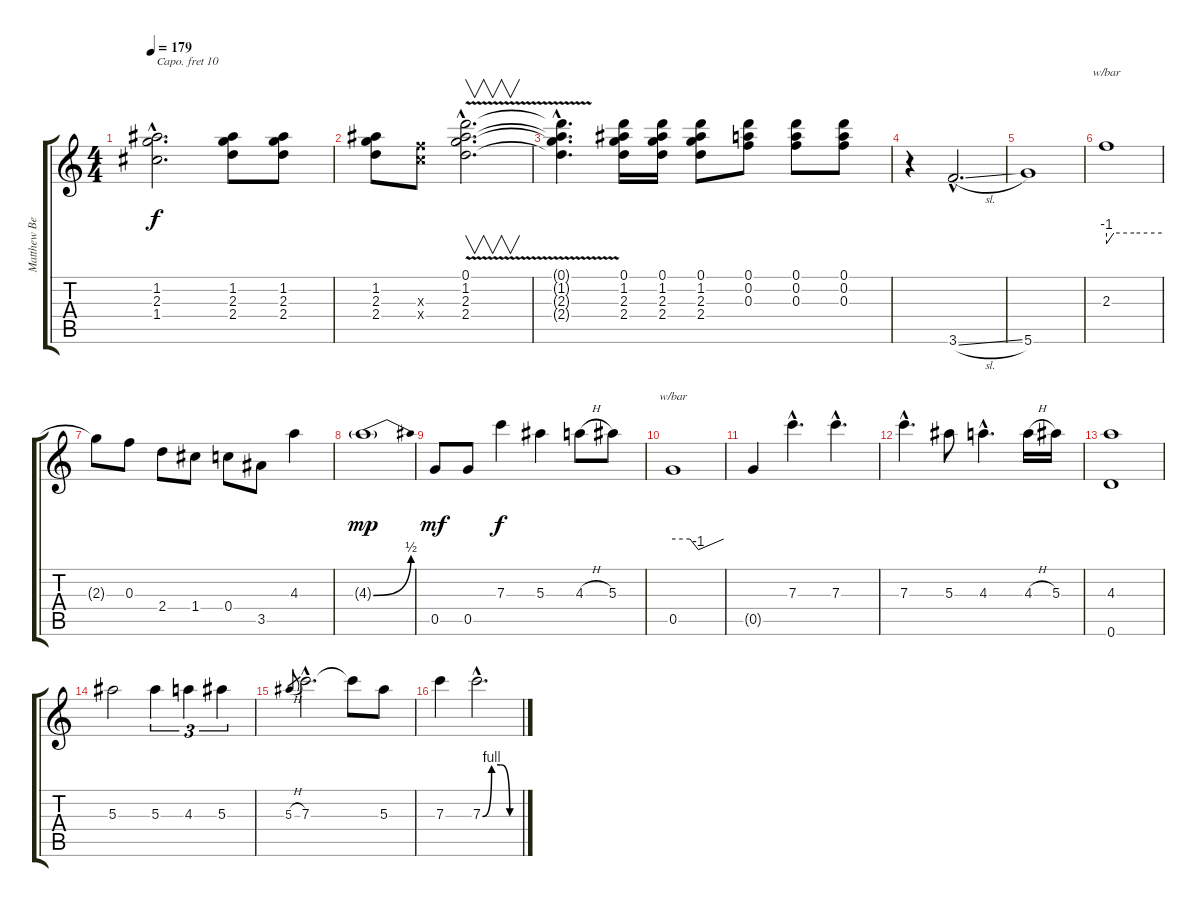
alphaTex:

\track ("Matthew Bellamy" "Matthew Be") {instrument distortionguitar}
\staff {score tabs}
\capo 10
\tuning (E4 B3 G3 D3 A2 E2) {hide}
\ts (4 4)
\tempo 179
\clef g2
\ks c
(1.2{hac t} 2.3{hac t} 1.4{hac t}).2{d dy f balance 8} (1.2 2.3 2.4).8 (1.2 2.3 2.4).8 |
(1.2 2.3 2.4).8 (0.3{x} 0.4{x}).8{volume 13} (0.1{hac} 1.2{v hac} 2.3{hac} 2.4{hac}).2{v d volume 5 balance 16 instrument distortionguitar} |
(0.1{hac t} 1.2{hac t} 2.3{hac t} 2.4{hac t}).4{d} (0.1 1.2 2.3 2.4).16{volume 9} (0.1 1.2 2.3 2.4).16 (0.1 1.2 2.3 2.4).8 (0.1 0.2 0.3).8 (0.1 0.2 0.3).8 (0.1 0.2 0.3).8 |
r.4{volume 5 balance 16 instrument distortionguitar} 3.6{sl hac}.2{d volume 16} |
5.6.1 |
2.3.1{tbe (custom default 0 -4 8 0 30 0 60 0) volume 14 instrument distortionguitar} |
2.3{t}.8 0.3.8 2.4.8 1.4.8 0.4.8 3.5.8 4.3.4 |
4.3{be (bend 0 0 60 2) g}.1{dy mp} |
0.5.8{dy mf} 0.5.8 7.3.4{dy f} 5.3.4 4.3{h}.8 5.3.8 |
0.5.1{tbe (custom default 0 0 20 0 30 -4 60 0)} |
0.5{t}.4 7.3{hac}.4{d} 7.3{hac}.4{d} |
7.3{hac}.4{d} 5.3.8 4.3{hac}.4{d} 4.3{h}.16 5.3.16 |
(4.3 0.6).1 |
5.3.2 5.3.4{tu (3 2)} 4.3.4{tu (3 2)} 5.3.4{tu (3 2)} |
5.3{h}.8{gr} 7.3{hac}.2{d} 7.3{t}.8 5.3.8 |
7.3.4 7.3{be (custom 0 0 15 4 30 4 45 0 60 0) hac}.2{d}
